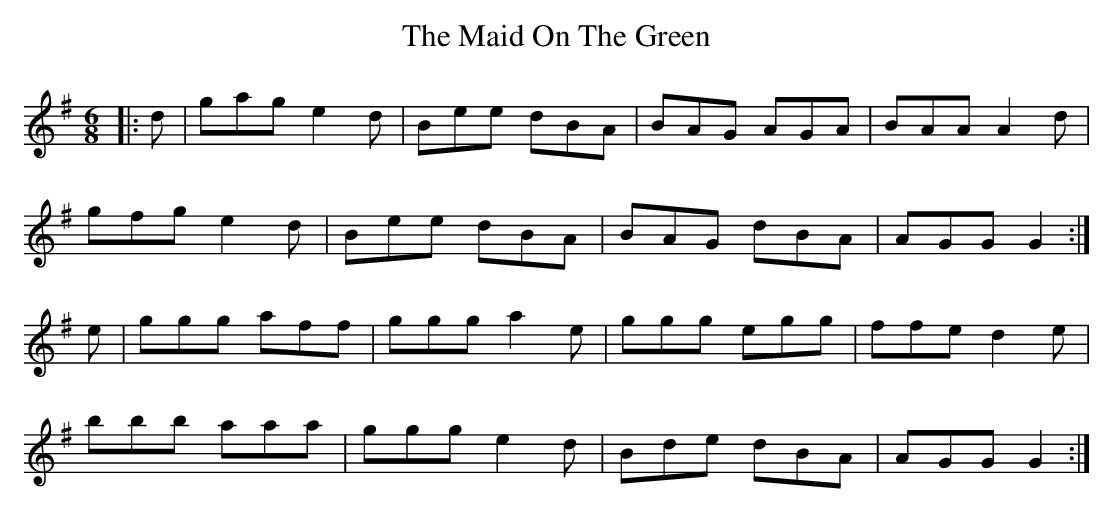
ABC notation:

X:1
T: The Maid On The Green
M: 6/8
L: 1/8
K: Gmaj
|:d|gag e2d|Bee dBA|BAG AGA|BAA A2d|
gfg e2d|Bee dBA|BAG dBA|AGG G2:|
e|ggg aff|ggg a2e|ggg egg|ffe d2e|
bbb aaa|ggg e2d|Bde dBA|AGG G2:|
